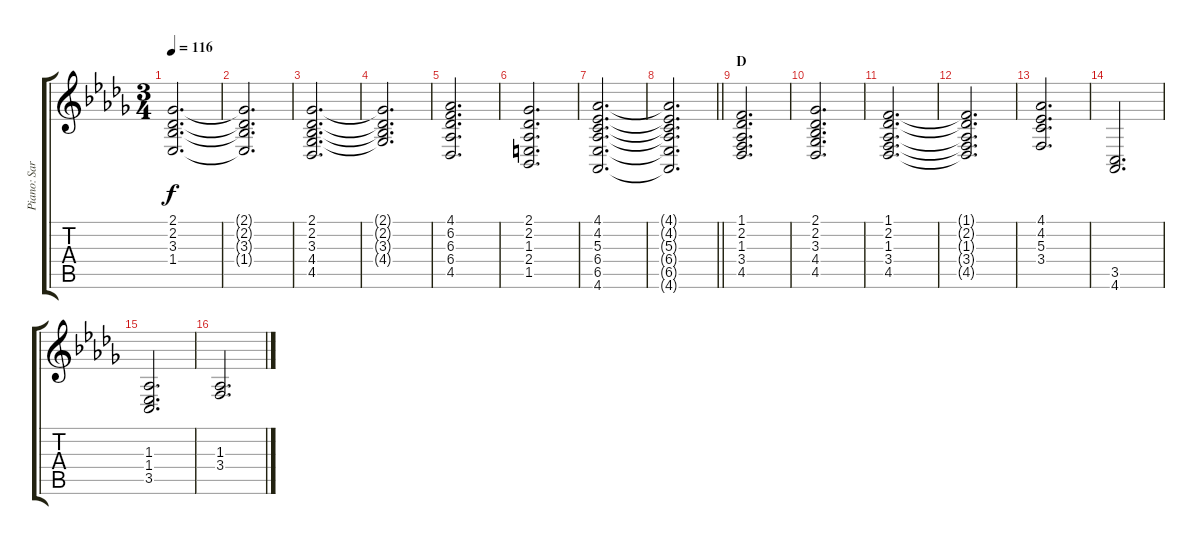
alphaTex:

\track ("Piano: Sarah" "Piano: Sar") {instrument acousticgrandpiano}
\staff {score tabs}
\tuning (E4 B3 G3 D3 A2 E2) {hide}
\ts (3 4)
\tempo 116
\clef g2
\ks db
(2.1 2.2 3.3 1.4).2{d dy f} |
(2.1{t} 2.2{t} 3.3{t} 1.4{t}).2{d} |
(2.1 2.2 3.3 4.4 4.5).2{d} |
(2.1{t} 2.2{t} 3.3{t} 4.4{t}).2{d} |
(4.1 6.2 6.3 6.4 4.5).2{d} |
(2.1 2.2 1.3 2.4 1.5).2{d} |
(4.1 4.2 5.3 6.4 6.5 4.6).2{d} |
\barLineRight lightlight
(4.1{t} 4.2{t} 5.3{t} 6.4{t} 6.5{t} 4.6{t}).2{d} |
\section ("" "D")
(1.1 2.2 1.3 3.4 4.5).2{d} |
(2.1 2.2 3.3 4.4 4.5).2{d} |
(1.1 2.2 1.3 3.4 4.5).2{d} |
(1.1{t} 2.2{t} 1.3{t} 3.4{t} 4.5{t}).2{d} |
(4.1 4.2 5.3 3.4).2{d} |
(3.5 4.6).2{d} |
(1.3 1.4 3.5).2{d} |
(1.3 3.4).2{d}
